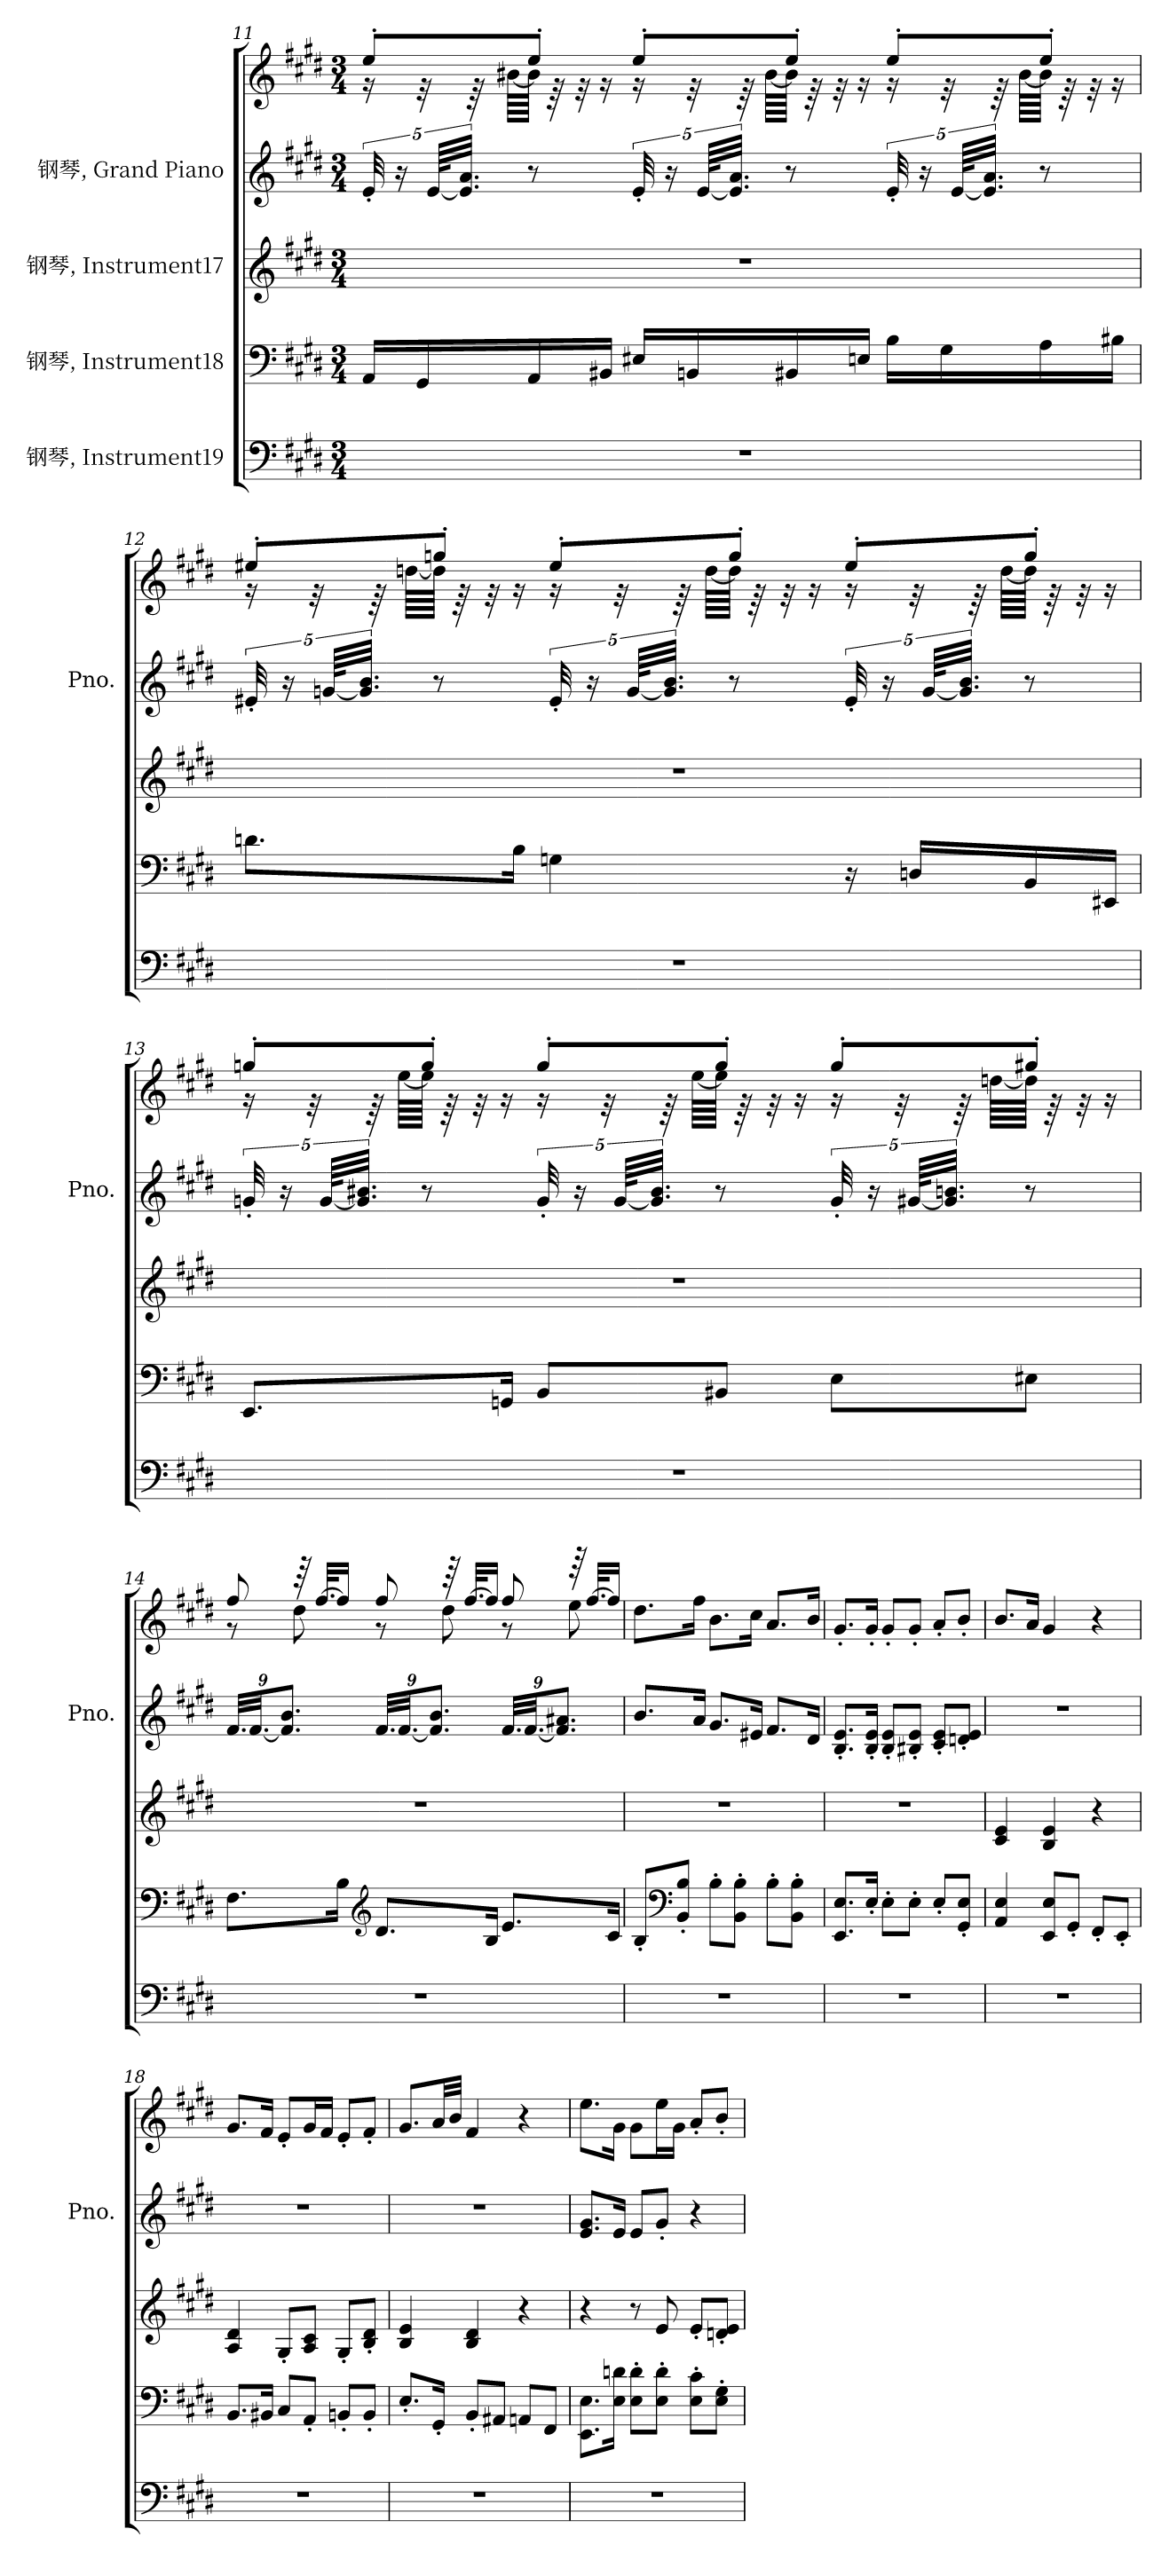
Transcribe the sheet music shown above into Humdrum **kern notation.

**kern	**kern	**kern	**kern	**kern
*part4	*part3	*part2	*part1	*part1
*staff5	*staff4	*staff3	*staff2	*staff1
*I"钢琴, Instrument19	*I"钢琴, Instrument18	*I"钢琴, Instrument17	*I"钢琴, Grand Piano	*
*	*	*	*I'Pno.	*
!!LO:LB:g=z
*clefF4	*clefF4	*clefG2	*clefG2	*clefG2
*k[f#c#g#d#]	*k[f#c#g#d#]	*k[f#c#g#d#]	*k[f#c#g#d#]	*k[f#c#g#d#]
*M3/4	*M3/4	*M3/4	*M3/4	*M3/4
=11	=11	=11	=11	=11
*	*	*	*	*^
2.r	16AA/LL	2.r	40e'/	8ee'/L	16r
.	.	.	20r	.	.
.	16GG#/	.	.	.	32r
.	.	.	[80e/KLLL	.	.
.	.	.	40.e/] 40.a/JJJ	.	.
.	.	.	.	.	64r
.	.	.	.	.	[64b#X\LLLL
.	16AA/	.	8r	8ee'/J	64b#\JJJJ]
.	.	.	.	.	64r
.	.	.	.	.	32r
.	16BB#X/JJ	.	.	.	16r
.	16E#X/LL	.	40e'/	8ee'/L	16r
.	.	.	20r	.	.
.	16BBn/	.	.	.	32r
.	.	.	[80e/KLLL	.	.
.	.	.	40.e/] 40.a/JJJ	.	.
.	.	.	.	.	64r
.	.	.	.	.	[64b#\LLLL
.	16BB#X/	.	8r	8ee'/J	64b#\JJJJ]
.	.	.	.	.	64r
.	.	.	.	.	32r
.	16En/JJ	.	.	.	16r
.	16B\LL	.	40e'/	8ee'/L	16r
.	.	.	20r	.	.
.	16G#\	.	.	.	32r
.	.	.	[80e/KLLL	.	.
.	.	.	40.e/] 40.a/JJJ	.	.
.	.	.	.	.	64r
.	.	.	.	.	[64b#\LLLL
.	16A\	.	8r	8ee'/J	64b#\JJJJ]
.	.	.	.	.	64r
.	.	.	.	.	32r
.	16B#X\JJ	.	.	.	16r
!!LO:PB:g=z	!!
=12	=12	=12	=12	=12	=12
2.r	8.dn\L	2.r	40e#X'/	8ee#X'/L	16r
.	.	.	20r	.	.
.	.	.	.	.	32r
.	.	.	[80gn/KLLL	.	.
.	.	.	40.g/] 40.b/JJJ	.	.
.	.	.	.	.	64r
.	.	.	.	.	[64ddn\LLLL
.	.	.	8r	8ggn'/J	64dd\JJJJ]
.	.	.	.	.	64r
.	.	.	.	.	32r
.	16B\Jk	.	.	.	16r
.	4Gn\	.	40e#'/	8ee#'/L	16r
.	.	.	20r	.	.
.	.	.	.	.	32r
.	.	.	[80g/KLLL	.	.
.	.	.	40.g/] 40.b/JJJ	.	.
.	.	.	.	.	64r
.	.	.	.	.	[64dd\LLLL
.	.	.	8r	8gg'/J	64dd\JJJJ]
.	.	.	.	.	64r
.	.	.	.	.	32r
.	.	.	.	.	16r
.	16r	.	40e#'/	8ee#'/L	16r
.	.	.	20r	.	.
.	16Dn/LL	.	.	.	32r
.	.	.	[80g/KLLL	.	.
.	.	.	40.g/] 40.b/JJJ	.	.
.	.	.	.	.	64r
.	.	.	.	.	[64dd\LLLL
.	16BB/	.	8r	8gg'/J	64dd\JJJJ]
.	.	.	.	.	64r
.	.	.	.	.	32r
.	16EE#X/JJ	.	.	.	16r
!!LO:LB:g=z	!!
=13	=13	=13	=13	=13	=13
2.r	8.EE/L	2.r	40gn'/	8ggn'/L	16r
.	.	.	20r	.	.
.	.	.	.	.	32r
.	.	.	[80g/KLLL	.	.
.	.	.	40.g/] 40.b#X/JJJ	.	.
.	.	.	.	.	64r
.	.	.	.	.	[64ee\LLLL
.	.	.	8r	8gg'/J	64ee\JJJJ]
.	.	.	.	.	64r
.	.	.	.	.	32r
.	16GGn/Jk	.	.	.	16r
.	8BB/L	.	40g'/	8gg'/L	16r
.	.	.	20r	.	.
.	.	.	.	.	32r
.	.	.	[80g/KLLL	.	.
.	.	.	40.g/] 40.b#/JJJ	.	.
.	.	.	.	.	64r
.	.	.	.	.	[64ee\LLLL
.	8BB#X/J	.	8r	8gg'/J	64ee\JJJJ]
.	.	.	.	.	64r
.	.	.	.	.	32r
.	.	.	.	.	16r
.	8E\L	.	40g'/	8gg'/L	16r
.	.	.	20r	.	.
.	.	.	.	.	32r
.	.	.	[80g#X/KLLL	.	.
.	.	.	40.g#/] 40.bn/JJJ	.	.
.	.	.	.	.	64r
.	.	.	.	.	[64ddn\LLLL
.	8E#X\J	.	8r	8gg#X'/J	64dd\JJJJ]
.	.	.	.	.	64r
.	.	.	.	.	32r
.	.	.	.	.	16r
!!LO:PB:g=z	!!
=14	=14	=14	=14	=14	=14
*	*	*	*Xbrackettup	*	*
2.r	8.F#\L	2.r	36.f#/LLL	8ff#/	8r
.	.	.	[36.f#/JJ	.	.
.	.	.	9.f#/] 9.b/J	.	.
.	.	.	.	64r	8dd#\
.	.	.	.	[32.ff#/KLL	.
.	16B\Jk	.	.	16ff#/JJ]	.
*	*clefG2	*	*	*	*
.	8.d#/L	.	36.f#/LLL	8ff#/	8r
.	.	.	[36.f#/JJ	.	.
.	.	.	9.f#/] 9.b/J	.	.
.	.	.	.	64r	8dd#\
.	.	.	.	[32.ff#/KLL	.
.	16B/Jk	.	.	16ff#/JJ]	.
.	8.e/L	.	36.f#/LLL	8ff#/	8r
.	.	.	[36.f#/JJ	.	.
.	.	.	9.f#/] 9.a#X/J	.	.
.	.	.	.	64r	8ee\
.	.	.	.	[32.ff#/KLL	.
.	16c#/Jk	.	.	16ff#/JJ]	.
*	*	*	*	*v	*v
=15	=15	=15	=15	=15
2.r	8B'/L	2.r	8.b/L	8.dd#\L
*	*clefF4	*	*	*
.	8BB/' 8B/'J	.	.	.
.	.	.	16a/Jk	16ff#\Jk
*	*	*	*	*MM54
.	8B'\L	.	8.g#/L	8.b\L
.	8BB\' 8B\'J	.	.	.
.	.	.	16e#X/Jk	16cc#\Jk
*	*	*	*	*MM47
.	8B'\L	.	8.f#/L	8.a/L
.	8BB\' 8B\'J	.	.	.
.	.	.	16d#/Jk	16b/Jk
!!LO:LB:g=z
=16	=16	=16	=16	=16
*	*	*	*	*MM57
2.r	8.EE/ 8.E/L	2.r	8.B/' 8.e/'L	8.g#'/L
.	16E'/Jk	.	16B/' 16e/'Jk	16g#'/Jk
*	*	*	*	*MM50
.	8E'\L	.	8B/' 8e/'L	8g#'/L
.	8E'\J	.	8B#X/' 8e/'J	8g#'/J
.	8E'/L	.	8c#/' 8e/'L	8a'/L
.	8GG#/' 8E/'J	.	8dn/' 8e/'J	8b'/J
=17	=17	=17	=17	=17
*	*	*	*	*MM60
2.r	4AA/ 4E/	4c#/ 4e/	2.r	8.b/L
.	.	.	.	16a/Jk
.	8EE/ 8E/L	4B/ 4e/	.	4g#/
.	8GG#'/J	.	.	.
.	8FF#'/L	4r	.	4r
.	8EE'/J	.	.	.
=18	=18	=18	=18	=18
2.r	8.BB/L	4A/ 4d#/	2.r	8.g#/L
.	16BB#X/Jk	.	.	16f#/Jk
.	8C#/L	8G#'/L	.	8e'/L
.	8AA'/J	8A/ 8c#/J	.	16g#/L
.	.	.	.	16f#/JJ
.	8BBn'/L	8G#'/L	.	8e'/L
.	8BB'/J	8B/' 8d#/'J	.	8f#'/J
=19	=19	=19	=19	=19
2.r	8.E'/L	4B/ 4e/	2.r	8.g#/L
.	16GG#'/Jk	.	.	32a/LL
.	.	.	.	32b/JJJ
.	8BB'/L	4B/ 4d#/	.	4f#/
.	8AA#X/J	.	.	.
.	8AAn/L	4r	.	4r
.	8FF#/J	.	.	.
!!LO:PB:g=z
=20	=20	=20	=20	=20
2.r	8.EE\ 8.E\L	4r	8.e/ 8.g#/L	8.ee\L
.	16E\ 16dn\Jk	.	16e/Jk	16g#\Jk
.	8E\' 8d\'L	8r	8e/L	8g#\L
.	8E\' 8d\'J	8e/	8g#'/J	16ee\L
.	.	.	.	16g#\JJ
.	8E\' 8c#\'L	8e'/L	4r	8a'/L
.	8E\' 8G#\'J	8dn/' 8e/'J	.	8b'/J
=	=	=	=	=
*-	*-	*-	*-	*-
